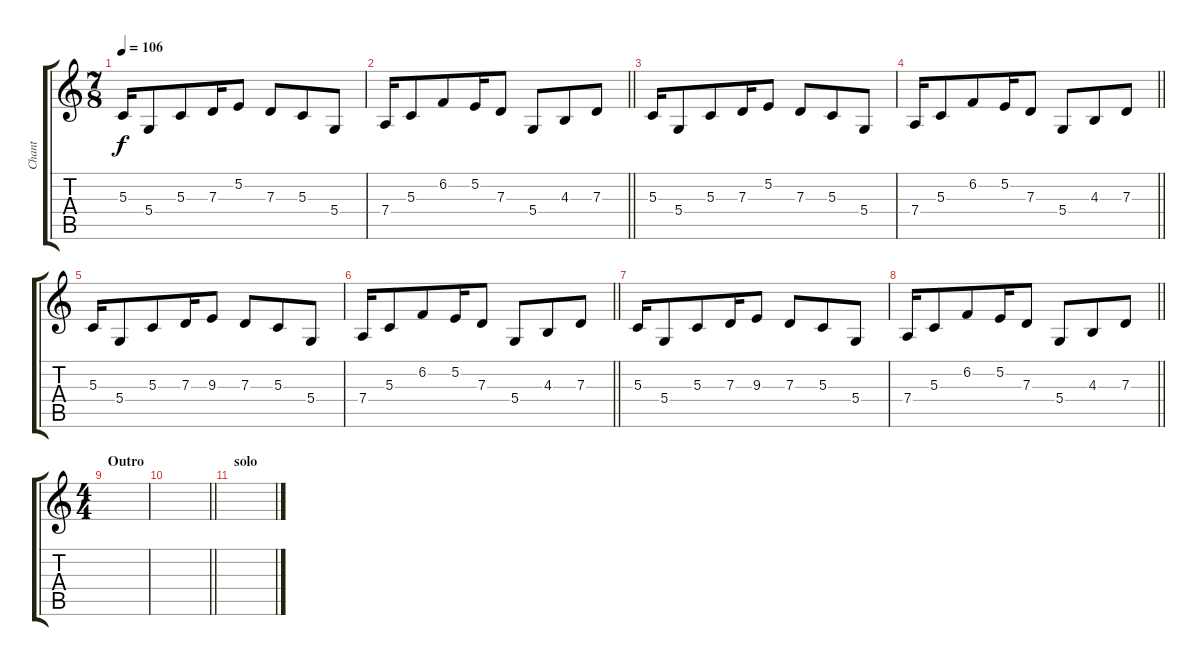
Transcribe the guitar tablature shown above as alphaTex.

\track ("Chant" "Chant") {instrument clarinet}
\staff {score tabs}
\tuning (E4 B3 G3 D3 A2 E2) {hide}
\ts (7 8)
\tempo 106
\clef g2
\ks c
5.3.16{dy f} 5.4.8 5.3.8 7.3.16 5.2.8 7.3.8 5.3.8 5.4.8 |
\barLineRight lightlight
7.4.16 5.3.8 6.2.8 5.2.16 7.3.8 5.4.8 4.3.8 7.3.8 |
5.3.16 5.4.8 5.3.8 7.3.16 5.2.8 7.3.8 5.3.8 5.4.8 |
\barLineRight lightlight
7.4.16 5.3.8 6.2.8 5.2.16 7.3.8 5.4.8 4.3.8 7.3.8 |
5.3.16 5.4.8 5.3.8 7.3.16 9.3.8 7.3.8 5.3.8 5.4.8 |
\barLineRight lightlight
7.4.16 5.3.8 6.2.8 5.2.16 7.3.8 5.4.8 4.3.8 7.3.8 |
5.3.16 5.4.8 5.3.8 7.3.16 9.3.8 7.3.8 5.3.8 5.4.8 |
\barLineRight lightlight
7.4.16 5.3.8 6.2.8 5.2.16 7.3.8 5.4.8 4.3.8 7.3.8 |
\ts (4 4)
\section ("" "Outro")
|
\barLineRight lightlight
|
\section ("" "solo")
